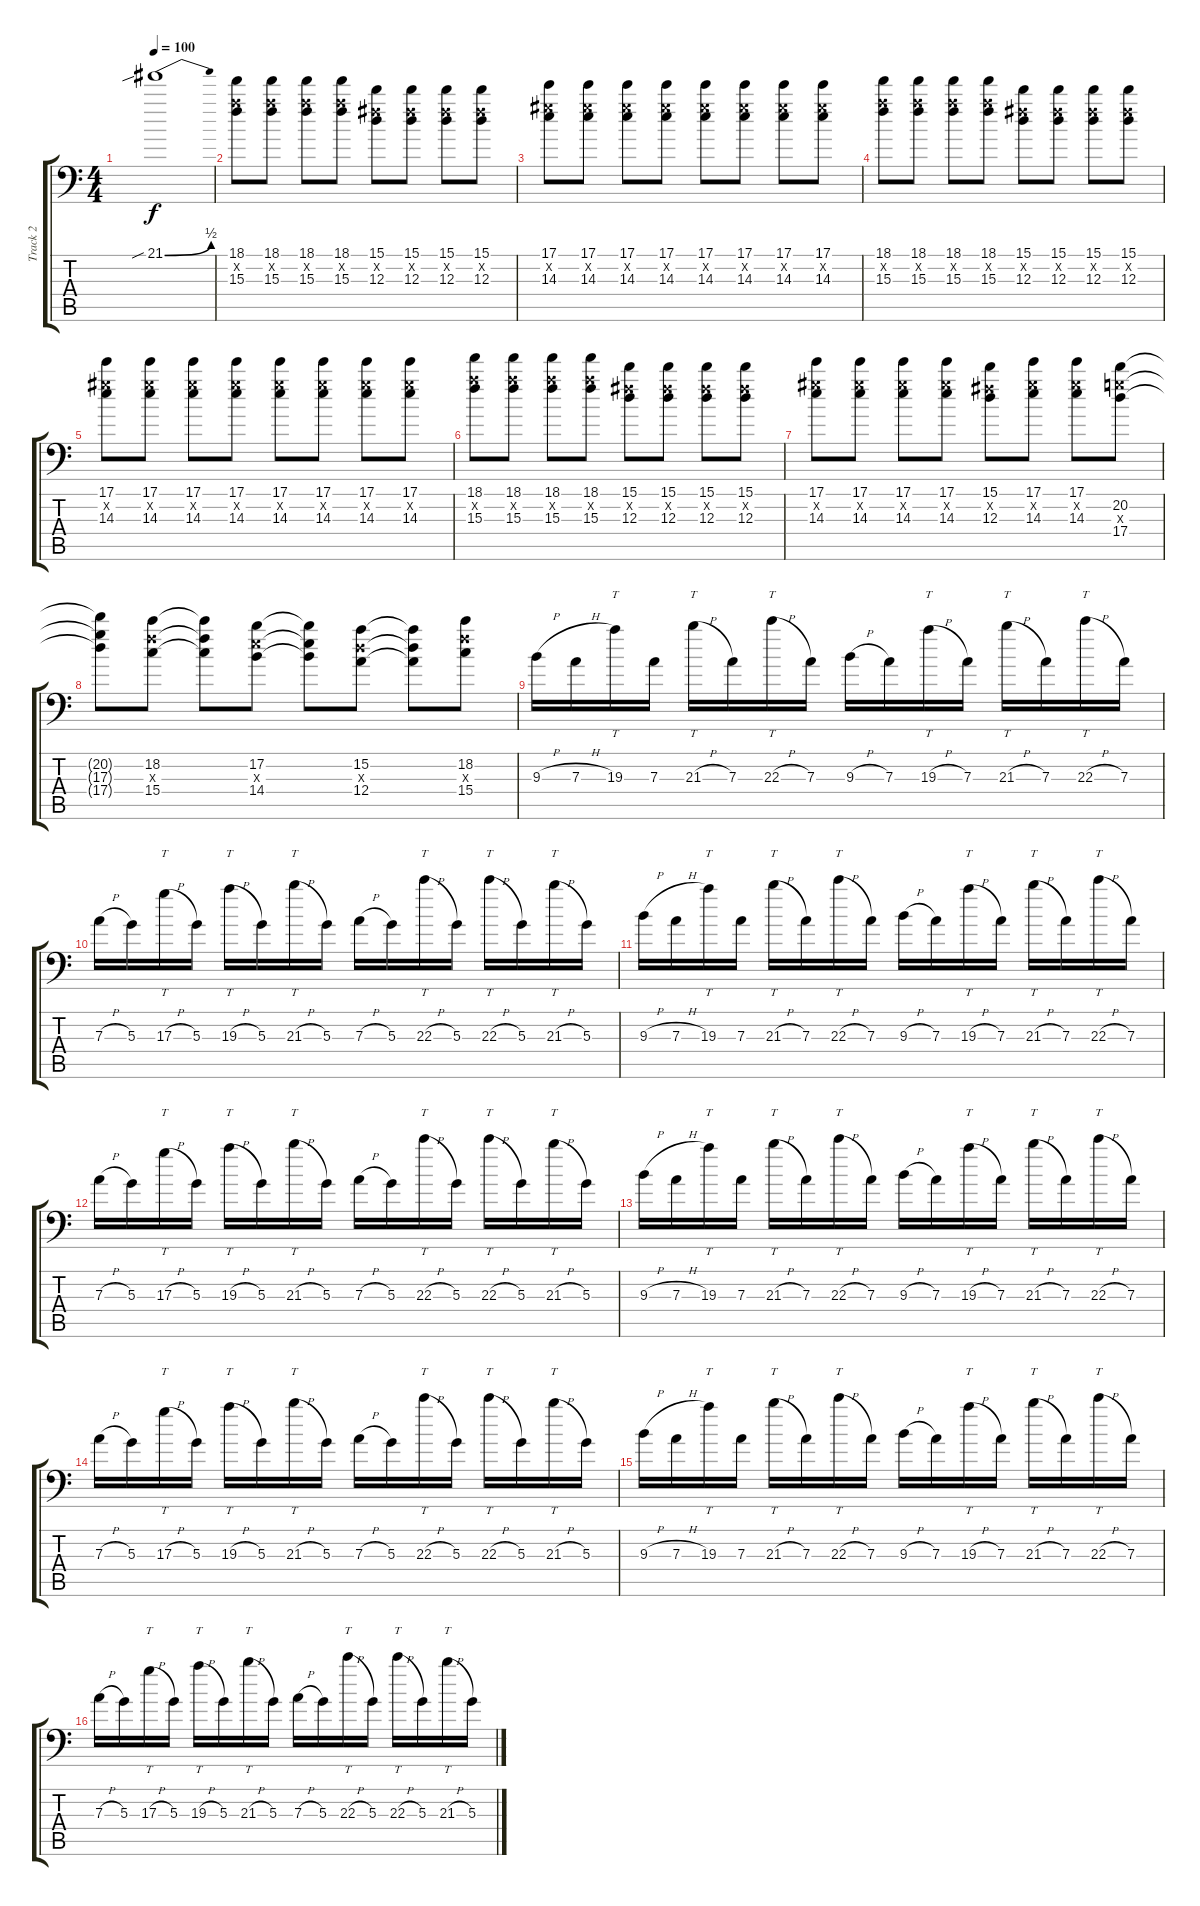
\track ("Track 2" "Track 2") {instrument distortionguitar}
\staff {score tabs}
\tuning (B3 Gb3 D3 A2 E2 A1) {hide}
\ts (4 4)
\tempo 100
\clef f4
\ks c
21.1{be (bend 0 0 60 2) sib}.1{dy f} |
(18.1 15.2{x} 15.3).8 (18.1 15.2{x} 15.3).8 (18.1 15.2{x} 15.3).8 (18.1 15.2{x} 15.3).8 (15.1 12.2{x} 12.3).8 (15.1 12.2{x} 12.3).8 (15.1 12.2{x} 12.3).8 (15.1 12.2{x} 12.3).8 |
(17.1 14.2{x} 14.3).8 (17.1 14.2{x} 14.3).8 (17.1 14.2{x} 14.3).8 (17.1 14.2{x} 14.3).8 (17.1 14.2{x} 14.3).8 (17.1 14.2{x} 14.3).8 (17.1 14.2{x} 14.3).8 (17.1 14.2{x} 14.3).8 |
(18.1 15.2{x} 15.3).8 (18.1 15.2{x} 15.3).8 (18.1 15.2{x} 15.3).8 (18.1 15.2{x} 15.3).8 (15.1 12.2{x} 12.3).8 (15.1 12.2{x} 12.3).8 (15.1 12.2{x} 12.3).8 (15.1 12.2{x} 12.3).8 |
(17.1 14.2{x} 14.3).8 (17.1 14.2{x} 14.3).8 (17.1 14.2{x} 14.3).8 (17.1 14.2{x} 14.3).8 (17.1 14.2{x} 14.3).8 (17.1 14.2{x} 14.3).8 (17.1 14.2{x} 14.3).8 (17.1 14.2{x} 14.3).8 |
(18.1 15.2{x} 15.3).8 (18.1 15.2{x} 15.3).8 (18.1 15.2{x} 15.3).8 (18.1 15.2{x} 15.3).8 (15.1 12.2{x} 12.3).8 (15.1 12.2{x} 12.3).8 (15.1 12.2{x} 12.3).8 (15.1 12.2{x} 12.3).8 |
(17.1 14.2{x} 14.3).8 (17.1 14.2{x} 14.3).8 (17.1 14.2{x} 14.3).8 (17.1 14.2{x} 14.3).8 (15.1 12.2{x} 12.3).8 (17.1 14.2{x} 14.3).8 (17.1 14.2{x} 14.3).8 (20.2 17.3{x} 17.4).8 |
(20.2{t} 17.3{t} 17.4{t}).8 (18.2 15.3{x} 15.4).8 (18.2{t} 15.3{t} 15.4{t}).8 (17.2 14.3{x} 14.4).8 (17.2{t} 14.3{t} 14.4{t}).8 (15.2 12.3{x} 12.4).8 (15.2{t} 12.3{t} 12.4{t}).8 (18.2 15.3{x} 15.4).8 |
9.3{h}.16 7.3{h}.16 19.3.16{tt} 7.3.16 21.3{h}.16{tt} 7.3.16 22.3{h}.16{tt} 7.3.16 9.3{h}.16 7.3.16 19.3{h}.16{tt} 7.3.16 21.3{h}.16{tt} 7.3.16 22.3{h}.16{tt} 7.3.16 |
7.3{h}.16 5.3.16 17.3{h}.16{tt} 5.3.16 19.3{h}.16{tt} 5.3.16 21.3{h}.16{tt} 5.3.16 7.3{h}.16 5.3.16 22.3{h}.16{tt} 5.3.16 22.3{h}.16{tt} 5.3.16 21.3{h}.16{tt} 5.3.16 |
9.3{h}.16 7.3{h}.16 19.3.16{tt} 7.3.16 21.3{h}.16{tt} 7.3.16 22.3{h}.16{tt} 7.3.16 9.3{h}.16 7.3.16 19.3{h}.16{tt} 7.3.16 21.3{h}.16{tt} 7.3.16 22.3{h}.16{tt} 7.3.16 |
7.3{h}.16 5.3.16 17.3{h}.16{tt} 5.3.16 19.3{h}.16{tt} 5.3.16 21.3{h}.16{tt} 5.3.16 7.3{h}.16 5.3.16 22.3{h}.16{tt} 5.3.16 22.3{h}.16{tt} 5.3.16 21.3{h}.16{tt} 5.3.16 |
9.3{h}.16 7.3{h}.16 19.3.16{tt} 7.3.16 21.3{h}.16{tt} 7.3.16 22.3{h}.16{tt} 7.3.16 9.3{h}.16 7.3.16 19.3{h}.16{tt} 7.3.16 21.3{h}.16{tt} 7.3.16 22.3{h}.16{tt} 7.3.16 |
7.3{h}.16 5.3.16 17.3{h}.16{tt} 5.3.16 19.3{h}.16{tt} 5.3.16 21.3{h}.16{tt} 5.3.16 7.3{h}.16 5.3.16 22.3{h}.16{tt} 5.3.16 22.3{h}.16{tt} 5.3.16 21.3{h}.16{tt} 5.3.16 |
9.3{h}.16 7.3{h}.16 19.3.16{tt} 7.3.16 21.3{h}.16{tt} 7.3.16 22.3{h}.16{tt} 7.3.16 9.3{h}.16 7.3.16 19.3{h}.16{tt} 7.3.16 21.3{h}.16{tt} 7.3.16 22.3{h}.16{tt} 7.3.16 |
7.3{h}.16 5.3.16 17.3{h}.16{tt} 5.3.16 19.3{h}.16{tt} 5.3.16 21.3{h}.16{tt} 5.3.16 7.3{h}.16 5.3.16 22.3{h}.16{tt} 5.3.16 22.3{h}.16{tt} 5.3.16 21.3{h}.16{tt} 5.3.16
